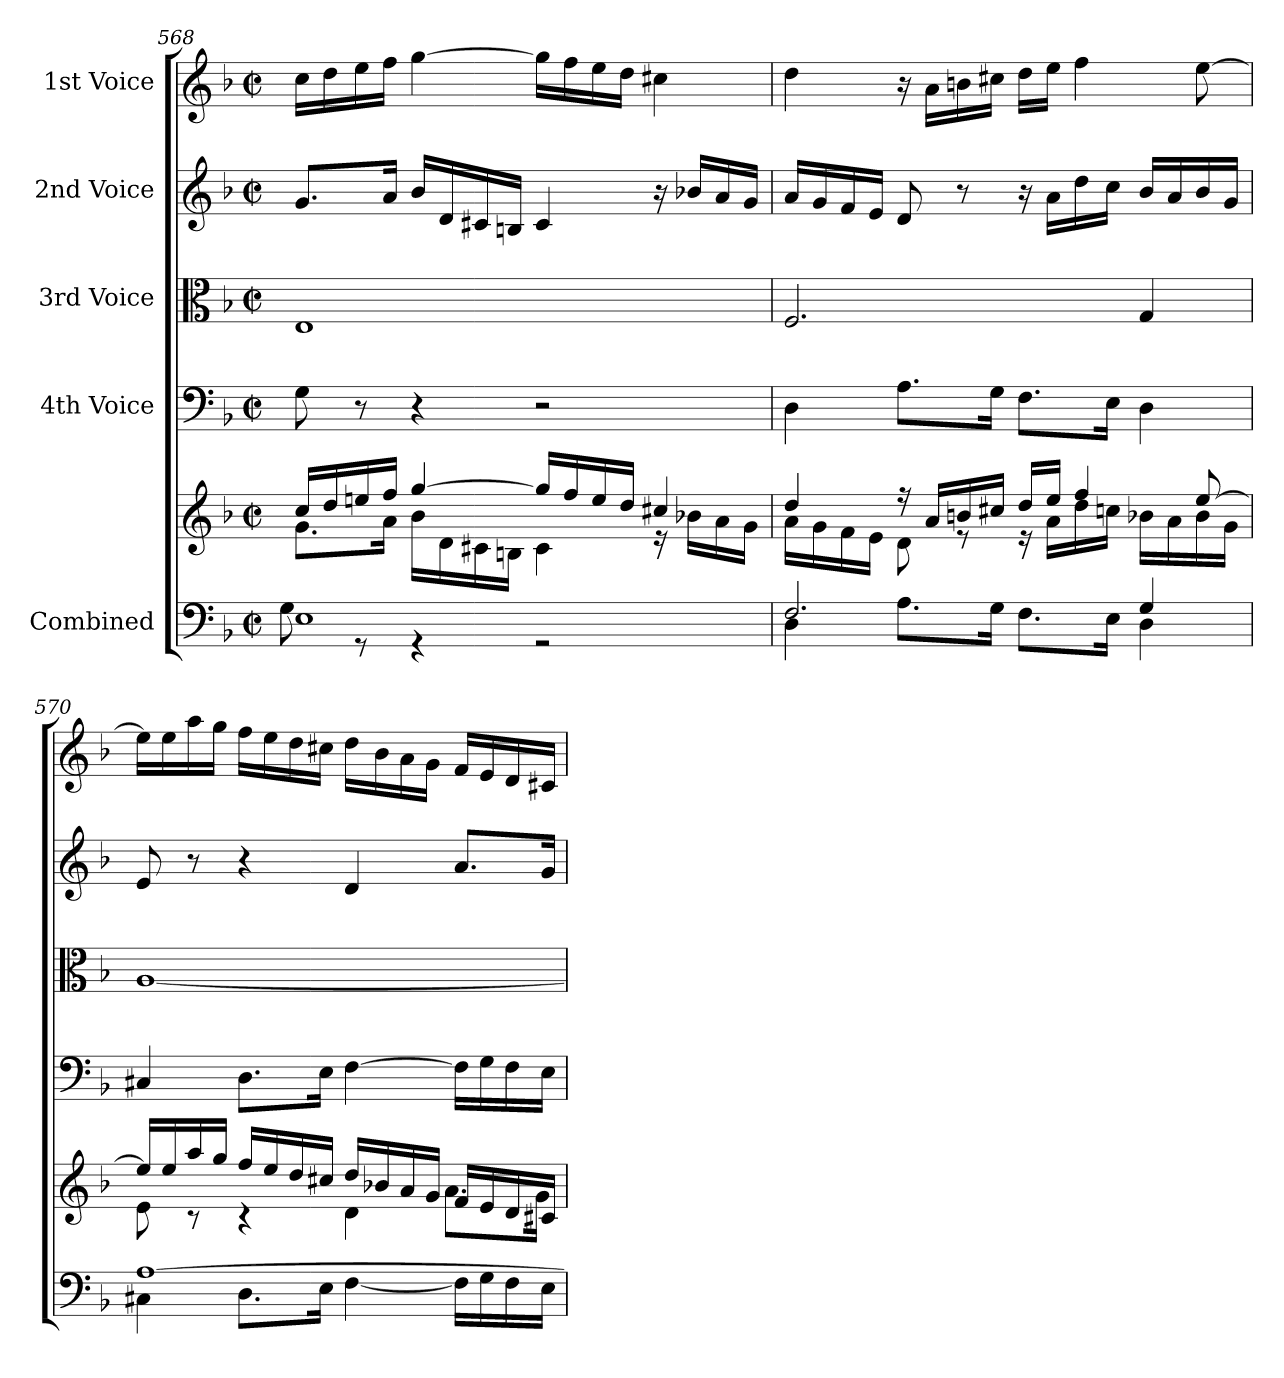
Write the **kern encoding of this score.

**kern	**kern	**kern	**kern	**kern	**kern
*part5	*part5	*part4	*part3	*part2	*part1
*staff6	*staff5	*staff4	*staff3	*staff2	*staff1
*I"Combined	*	*I"4th Voice	*I"3rd Voice	*I"2nd Voice	*I"1st Voice
*clefF4	*clefG2	*clefF4	*clefC3	*clefG2	*clefG2
*k[b-]	*k[b-]	*k[b-]	*k[b-]	*k[b-]	*k[b-]
*M2/2	*M2/2	*M2/2	*M2/2	*M2/2	*M2/2
*met(c|)	*met(c|)	*met(c|)	*met(c|)	*met(c|)	*met(c|)
=568	=568	=568	=568	=568	=568
*^	*^	*	*	*	*
1E	8G\	16cc/LL	8.g\L	8G\	1E	8.g/L	16cc\LL
.	.	16dd/	.	.	.	.	16dd\
.	8r	16een/	.	8r	.	.	16ee\
.	.	16ff/JJ	16a\Jk	.	.	16a/Jk	16ff\JJ
.	4r	[4gg/	16b-\LL	4r	.	16b-/LL	[4gg\
.	.	.	16d\	.	.	16d/	.
.	.	.	16c#X\	.	.	16c#X/	.
.	.	.	16Bn\JJ	.	.	16Bn/JJ	.
.	2r	16gg/LL]	4c#\	2r	.	4c#/	16gg\LL]
.	.	16ff/	.	.	.	.	16ff\
.	.	16ee/	.	.	.	.	16ee\
.	.	16dd/JJ	.	.	.	.	16dd\JJ
.	.	4cc#X/	16r	.	.	16r	4cc#X\
.	.	.	16b-X\LL	.	.	16b-X/LL	.
.	.	.	16a\	.	.	16a/	.
.	.	.	16g\JJ	.	.	16g/JJ	.
!!LO:PB:g=z
=569	=569	=569	=569	=569	=569	=569	=569
2.F/	4D\	4dd/	16a\LL	4D\	2.F/	16a/LL	4dd\
.	.	.	16g\	.	.	16g/	.
.	.	.	16f\	.	.	16f/	.
.	.	.	16e\JJ	.	.	16e/JJ	.
.	8.A\L	16r	8d\	8.A\L	.	8d/	16r
.	.	16a/LL	.	.	.	.	16a\LL
.	.	16bn/	8r	.	.	8r	16bn\
.	16G\Jk	16cc#X/JJ	.	16G\Jk	.	.	16cc#X\JJ
.	8.F\L	16dd/LL	16r	8.F\L	.	16r	16dd\LL
.	.	16ee/JJ	16a\LL	.	.	16a\LL	16ee\JJ
.	.	4ff/	16dd\	.	.	16dd\	4ff\
.	16E\Jk	.	16ccn\JJ	16E\Jk	.	16cc\JJ	.
4G/	4D\	.	16b-X\LL	4D\	4G/	16b-/LL	.
.	.	.	16a\	.	.	16a/	.
.	.	[8ee/	16b-\	.	.	16b-/	[8ee\
.	.	.	16g\JJ	.	.	16g/JJ	.
=570	=570	=570	=570	=570	=570	=570	=570
[1A	4C#X\	16ee/LL]	8e\	4C#X/	[1A	8e/	16ee\LL]
.	.	16ee/	.	.	.	.	16ee\
.	.	16aa/	8r	.	.	8r	16aa\
.	.	16gg/JJ	.	.	.	.	16gg\JJ
.	8.D\L	16ff/LL	4r	8.D\L	.	4r	16ff\LL
.	.	16ee/	.	.	.	.	16ee\
.	.	16dd/	.	.	.	.	16dd\
.	16E\Jk	16cc#X/JJ	.	16E\Jk	.	.	16cc#X\JJ
.	[4F\	16dd/LL	4d\	[4F\	.	4d/	16dd\LL
.	.	16b-X/	.	.	.	.	16b-\
.	.	16a/	.	.	.	.	16a\
.	.	16g/JJ	.	.	.	.	16g\JJ
.	16F\LL]	16f/LL	8.a\L	16F\LL]	.	8.a/L	16f/LL
.	16G\	16e/	.	16G\	.	.	16e/
.	16F\	16d/	.	16F\	.	.	16d/
.	16E\JJ	16c#X/JJ	16g\Jk	16E\JJ	.	16g/Jk	16c#X/JJ
*v	*v	*	*	*	*	*	*
*	*v	*v	*	*	*	*
=	=	=	=	=	=
*-	*-	*-	*-	*-	*-
